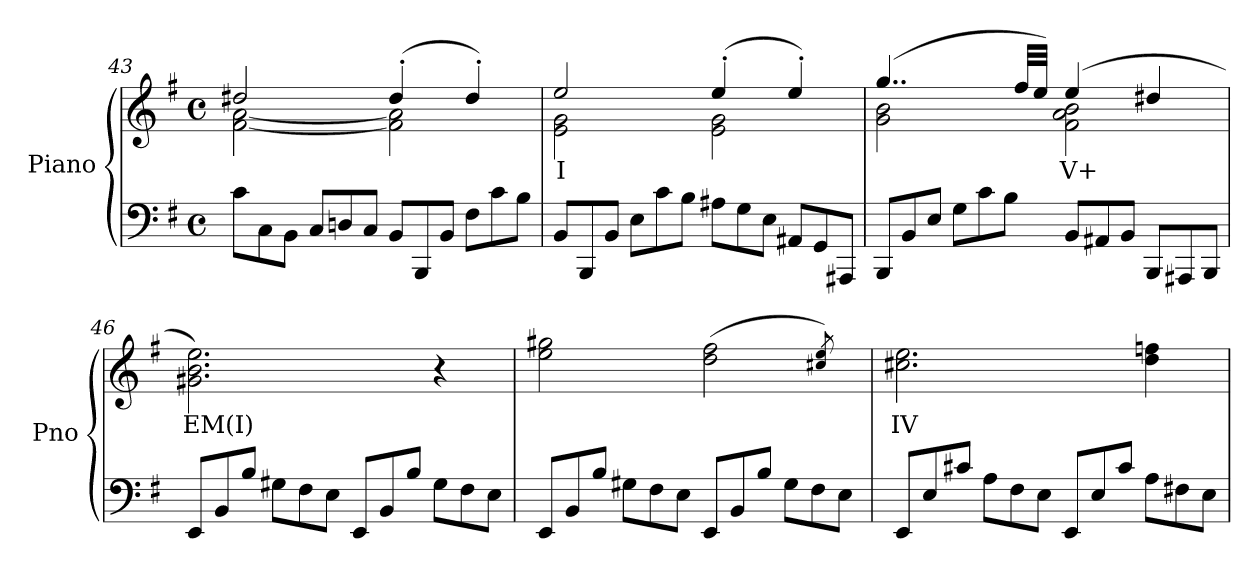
**kern	**kern	**text
*part1	*part1	*part1
*staff2	*staff1	*staff1
*I"Piano	*	*
*I'Pno	*	*
*clefF4	*clefG2	*
*k[f#]	*k[f#]	*
*M4/4	*M4/4	*
*met(c)	*met(c)	*
*Xtuplet	*	*
=43	=43	=43
*	*^	*
12c\L	2dd#X/	[2f#\ [2a\	.
12C\	.	.	.
12BB\J	.	.	.
12C/L	.	.	.
12Dn/	.	.	.
12C/J	.	.	.
12BB/L	(>4dd#'/	2f#\] 2a\]	.
12BBB/	.	.	.
12BB/J	.	.	.
12F#\L	4dd#'/)	.	.
12c\	.	.	.
12B\J	.	.	.
!!LO:LB:g=z	!!
=44	=44	=44	=44
!	!	!	!LO:LY:b
12BB/L	2ee/	2e\ 2g\	I
12BBB/	.	.	.
12BB/J	.	.	.
12E\L	.	.	.
12c\	.	.	.
12B\J	.	.	.
12A#X\L	(>4ee'/	2e\ 2g\	.
12G\	.	.	.
12E\J	.	.	.
12AA#X/L	4ee'/)	.	.
12GG/	.	.	.
12AAA#X/J	.	.	.
=45	=45	=45	=45
12BBB/L	(>4..gg/	2g\ 2b\	.
12BB/	.	.	.
12E/J	.	.	.
12G\L	.	.	.
12c\	.	.	.
12B\J	.	.	.
.	32ff#/LLL	.	.
.	32ee/JJJ)	.	.
!	!	!	!LO:LY:b
12BB/L	(>4ee/	2f#\ 2a\ 2b\	V+
12AA#X/	.	.	.
12BB/J	.	.	.
12BBB/L	4dd#X/	.	.
12AAA#X/	.	.	.
12BBB/J	.	.	.
*	*v	*v	*
=46	=46	=46
!	!	!LO:LY:b
12EE/L	2.g#X\ 2.b\ 2.ee\)	EM(I)
12BB/	.	.
12B/J	.	.
12G#X\L	.	.
12F#\	.	.
12E\J	.	.
12EE/L	.	.
12BB/	.	.
12B/J	.	.
12G#\L	4r	.
12F#\	.	.
12E\J	.	.
!!LO:LB:g=z
=47	=47	=47
*	*^	*
12EE/L	2ee\ 2gg#X\	2...ryy	.
12BB/	.	.	.
12B/J	.	.	.
12G#X\L	.	.	.
12F#\	.	.	.
12E\J	.	.	.
12EE/L	(>2dd\ 2ff#\	.	.
12BB/	.	.	.
12B/J	.	.	.
12G#\L	.	.	.
12F#\	.	.	.
12E\J	.	.	.
.	.	8qcc#X/ 8qee/)	.
.	.	16cc#yy 16eeyy	.
=48	=48	=48	=48
!	!	!	!LO:LY:b
*	*v	*v	*
12EE/L	2.cc#X\ 2.ee\	IV
12E/	.	.
12c#X/J	.	.
12A\L	.	.
12F#\	.	.
12E\J	.	.
12EE/L	.	.
12E/	.	.
12c#/J	.	.
12A\L	4dd\ 4ffn\	.
12F#X\	.	.
12E\J	.	.
=	=	=
*-	*-	*-
